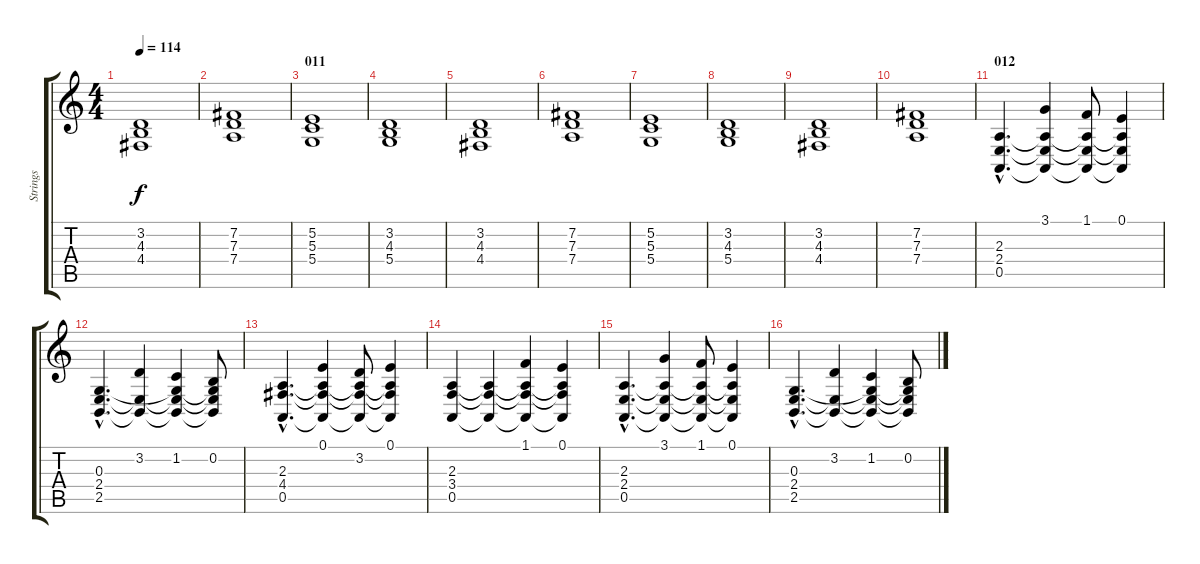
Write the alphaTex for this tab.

\track ("Strings" "Strings") {instrument stringensemble1}
\staff {score tabs}
\tuning (E4 B3 G3 D3 A2 E2) {hide}
\ts (4 4)
\tempo 114
\clef g2
\ks c
(3.2 4.3 4.4).1{dy f} |
(7.2 7.3 7.4).1 |
\section ("" "011")
(5.2 5.3 5.4).1 |
(3.2 4.3 5.4).1 |
(3.2 4.3 4.4).1 |
(7.2 7.3 7.4).1 |
(5.2 5.3 5.4).1 |
(3.2 4.3 5.4).1 |
(3.2 4.3 4.4).1 |
(7.2 7.3 7.4).1 |
\section ("" "012")
(2.3{hac} 2.4{hac} 0.5{hac}).4{d} (3.1 2.3{t} 2.4{t} 0.5{t}).4 (1.1 2.3{t} 2.4{t} 0.5{t}).8 (0.1 2.3{t} 2.4{t} 0.5{t}).4 |
(0.3{hac} 2.4{hac} 2.5{hac}).4{d} (3.2 2.4{t} 2.5{t}).4 (1.2 0.3{t} 2.4{t} 2.5{t}).4 (0.2 0.3{t} 2.4{t} 2.5{t}).8 |
(2.3{hac} 4.4{hac} 0.5{hac}).4{d} (0.1 2.3{t} 4.4{t} 0.5{t}).4 (3.2 2.3{t} 4.4{t} 0.5{t}).8 (0.1 2.3{t} 4.4{t} 0.5{t}).4 |
(2.3 3.4 0.5).4 (2.3{t} 3.4{t} 0.5{t}).4 (1.1 2.3{t} 3.4{t} 0.5{t}).4 (0.1 2.3{t} 3.4{t} 0.5{t}).4 |
(2.3{hac} 2.4{hac} 0.5{hac}).4{d} (3.1 2.3{t} 2.4{t} 0.5{t}).4 (1.1 2.3{t} 2.4{t} 0.5{t}).8 (0.1 2.3{t} 2.4{t} 0.5{t}).4 |
(0.3{hac} 2.4{hac} 2.5{hac}).4{d} (3.2 2.4{t} 2.5{t}).4 (1.2 0.3{t} 2.4{t} 2.5{t}).4 (0.2 0.3{t} 2.4{t} 2.5{t}).8
